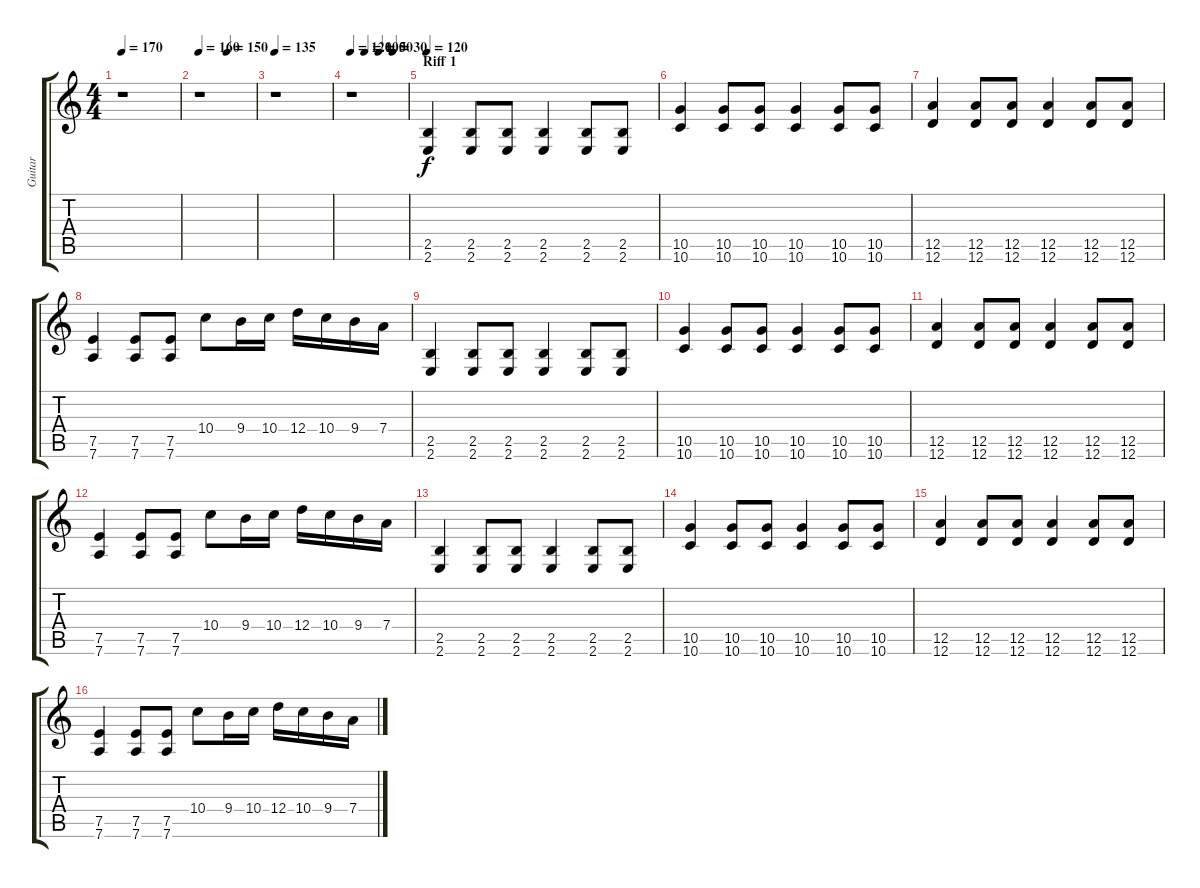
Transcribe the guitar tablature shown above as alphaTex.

\track ("Guitar" "Guitar") {instrument distortionguitar}
\staff {score tabs}
\tuning (E4 B3 G3 D3 A2 D2) {hide}
\ts (4 4)
\tempo 170
\clef g2
\ks c
r.1{dy f} |
\tempo 160
\tempo (150 0.5)
r.1 |
\tempo 135
r.1 |
\tempo 120
\tempo (100 0.25)
\tempo (50 0.5)
\tempo (30 0.75)
r.1 |
\section ("" "Riff 1")
\tempo 120
(2.5 2.6).4 (2.5 2.6).8 (2.5 2.6).8 (2.5 2.6).4 (2.5 2.6).8 (2.5 2.6).8 |
(10.5 10.6).4 (10.5 10.6).8 (10.5 10.6).8 (10.5 10.6).4 (10.5 10.6).8 (10.5 10.6).8 |
(12.5 12.6).4 (12.5 12.6).8 (12.5 12.6).8 (12.5 12.6).4 (12.5 12.6).8 (12.5 12.6).8 |
(7.5 7.6).4 (7.5 7.6).8 (7.5 7.6).8 10.4.8 9.4.16 10.4.16 12.4.16 10.4.16 9.4.16 7.4.16 |
(2.5 2.6).4 (2.5 2.6).8 (2.5 2.6).8 (2.5 2.6).4 (2.5 2.6).8 (2.5 2.6).8 |
(10.5 10.6).4 (10.5 10.6).8 (10.5 10.6).8 (10.5 10.6).4 (10.5 10.6).8 (10.5 10.6).8 |
(12.5 12.6).4 (12.5 12.6).8 (12.5 12.6).8 (12.5 12.6).4 (12.5 12.6).8 (12.5 12.6).8 |
(7.5 7.6).4 (7.5 7.6).8 (7.5 7.6).8 10.4.8 9.4.16 10.4.16 12.4.16 10.4.16 9.4.16 7.4.16 |
(2.5 2.6).4 (2.5 2.6).8 (2.5 2.6).8 (2.5 2.6).4 (2.5 2.6).8 (2.5 2.6).8 |
(10.5 10.6).4 (10.5 10.6).8 (10.5 10.6).8 (10.5 10.6).4 (10.5 10.6).8 (10.5 10.6).8 |
(12.5 12.6).4 (12.5 12.6).8 (12.5 12.6).8 (12.5 12.6).4 (12.5 12.6).8 (12.5 12.6).8 |
(7.5 7.6).4 (7.5 7.6).8 (7.5 7.6).8 10.4.8 9.4.16 10.4.16 12.4.16 10.4.16 9.4.16 7.4.16
